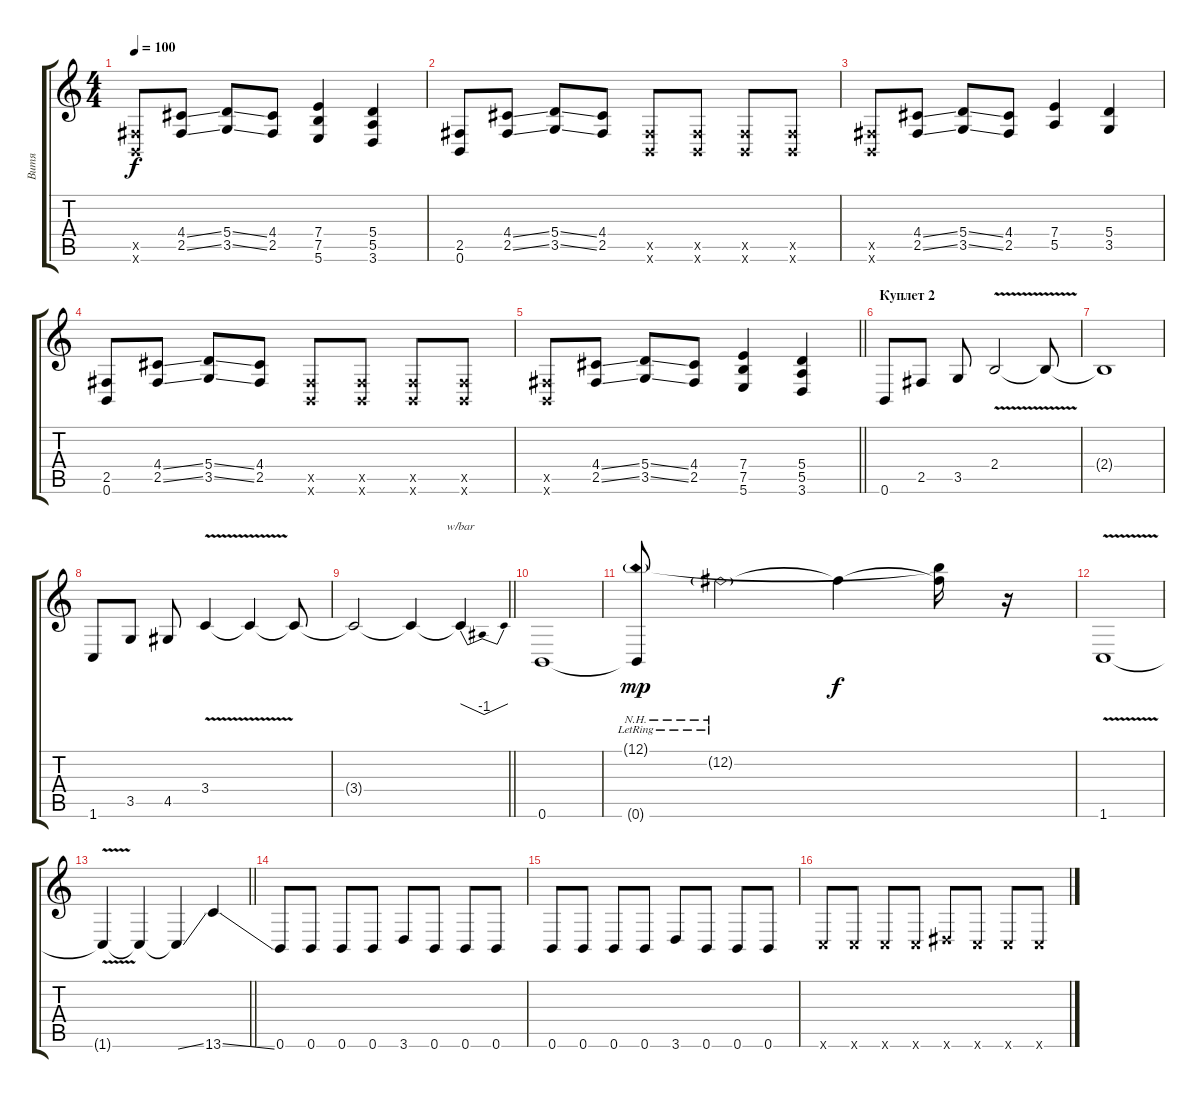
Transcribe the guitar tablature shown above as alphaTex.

\track ("Витя" "Витя") {instrument overdrivenguitar}
\staff {score tabs}
\tuning (B3 Gb3 D3 A2 E2 B1) {hide}
\ts (4 4)
\tempo 100
\clef g2
\ks c
(2.5{x} 0.6{x}).8{dy f instrument distortionguitar} (4.4{ss} 2.5{ss}).8 (5.4{ss} 3.5{ss}).8 (4.4 2.5).8 (7.4 7.5 5.6).4 (5.4 5.5 3.6).4 |
(2.5 0.6).8{instrument distortionguitar} (4.4{ss} 2.5{ss}).8 (5.4{ss} 3.5{ss}).8 (4.4 2.5).8 (2.5{x} 0.6{x}).8 (2.5{x} 0.6{x}).8 (2.5{x} 0.6{x}).8 (2.5{x} 0.6{x}).8 |
(2.5{x} 0.6{x}).8{instrument distortionguitar} (4.4{ss} 2.5{ss}).8 (5.4{ss} 3.5{ss}).8 (4.4 2.5).8 (7.4 5.5).4 (5.4 3.5).4 |
(2.5 0.6).8{instrument distortionguitar} (4.4{ss} 2.5{ss}).8 (5.4{ss} 3.5{ss}).8 (4.4 2.5).8 (2.5{x} 0.6{x}).8 (2.5{x} 0.6{x}).8 (2.5{x} 0.6{x}).8 (2.5{x} 0.6{x}).8 |
\barLineRight lightlight
(2.5{x} 0.6{x}).8{instrument distortionguitar} (4.4{ss} 2.5{ss}).8 (5.4{ss} 3.5{ss}).8 (4.4 2.5).8 (7.4 7.5 5.6).4 (5.4 5.5 3.6).4 |
\section ("" "Куплет 2")
0.6.8 2.5.8 3.5.8 2.4{v}.2 2.4{t}.8 |
2.4{t}.1 |
1.6.8 3.5.8 4.5.8 3.4{v}.4 3.4{t}.4 3.4{t}.8 |
\barLineRight lightlight
3.4{t}.2 3.4{t}.4 3.4{t}.4{tbe (dip default 0 0 30 -4 60 0)} |
0.6.1 |
(12.1{nh g lr} 0.6{t}).8{dy mp} 12.2{nh g lr}.2 12.2{t}.4{dy f} (12.1{t} 12.2{t}).16 r.16 |
1.6{v}.1 |
\barLineRight lightlight
1.6{t}.4 1.6{t}.4 1.6{ss t}.4 13.6{ss}.4 |
0.6.8 0.6.8 0.6.8 0.6.8 3.6.8 0.6.8 0.6.8 0.6.8 |
0.6.8 0.6.8 0.6.8 0.6.8 3.6.8 0.6.8 0.6.8 0.6.8 |
1.6{x}.8 1.6{x}.8 1.6{x}.8 1.6{x}.8 4.6{x}.8 1.6{x}.8 1.6{x}.8 1.6{x}.8
